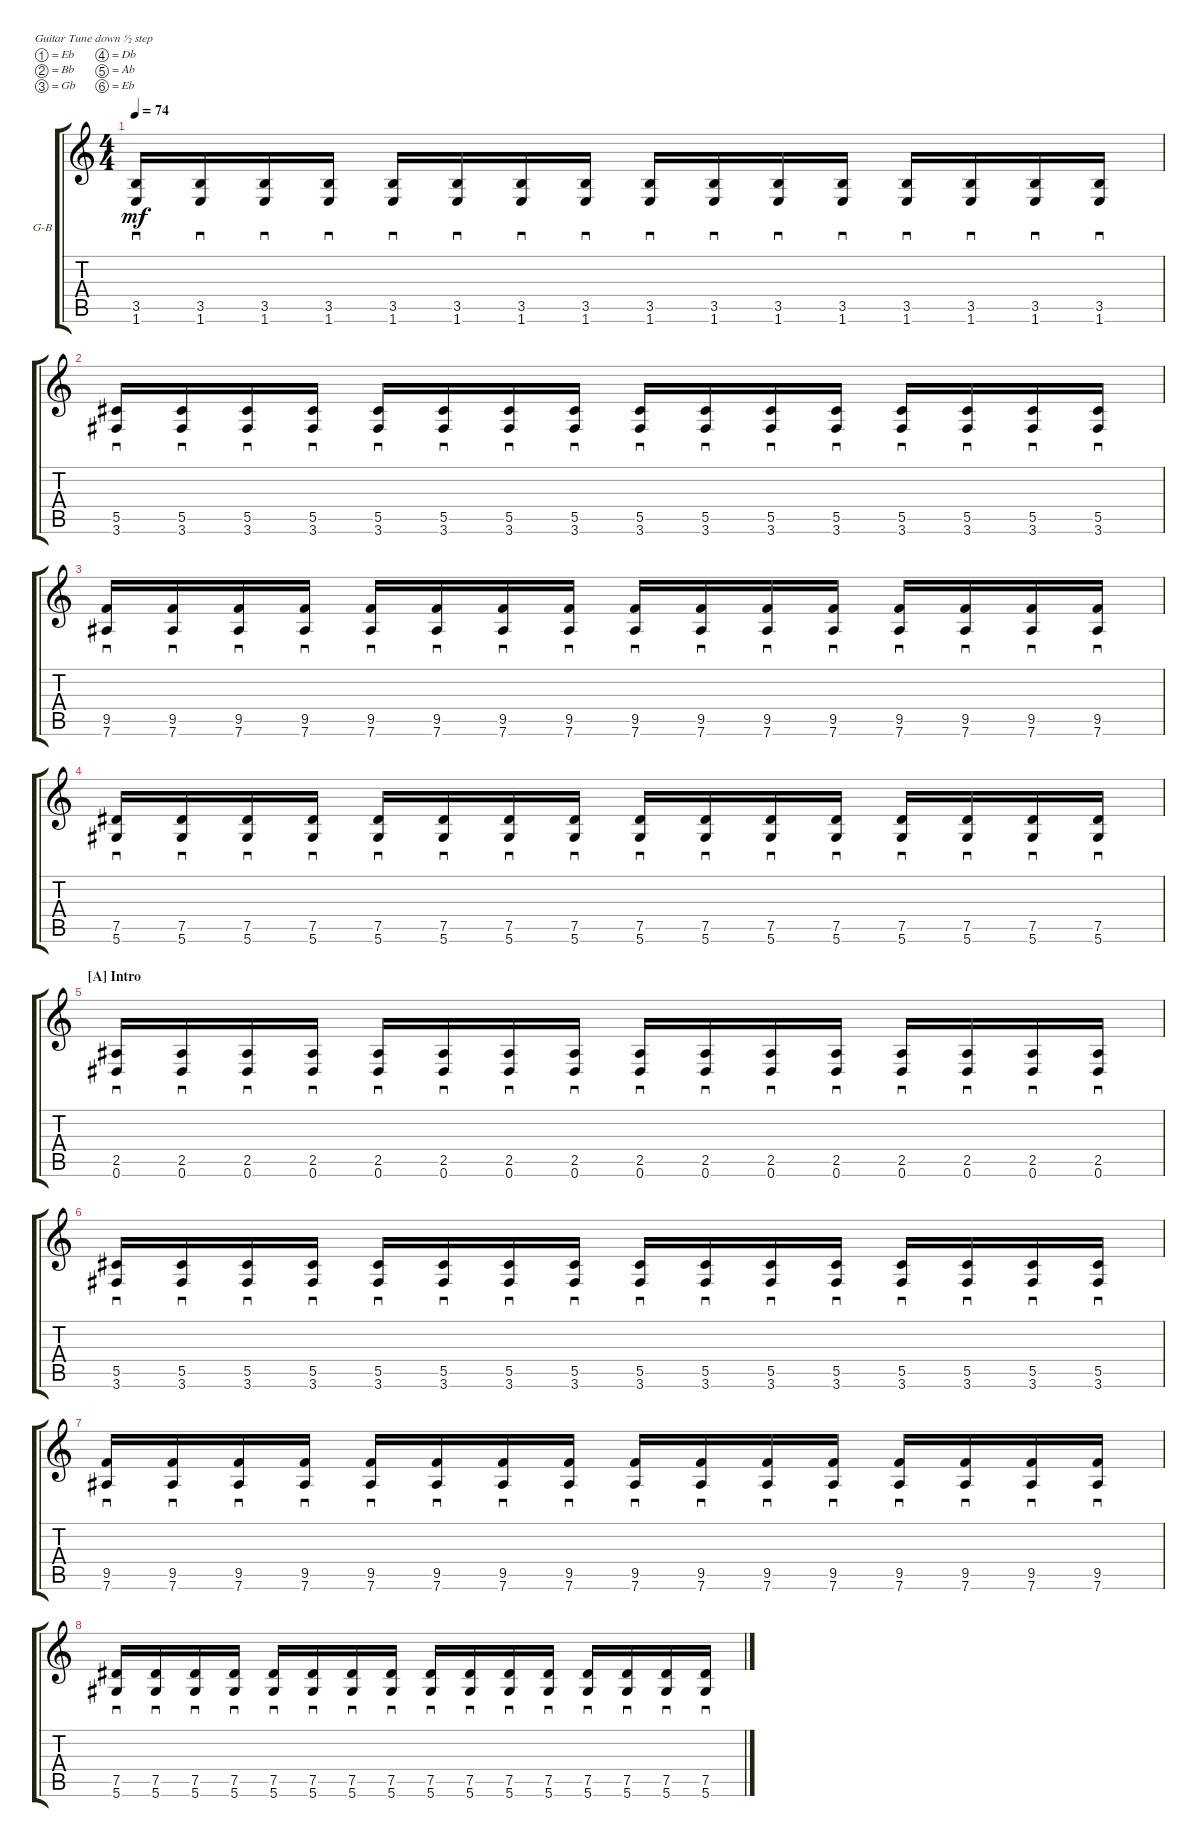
\defaultSystemsLayout 4
\bracketExtendMode groupsimilarinstruments
\firstSystemTrackNameOrientation horizontal
\otherSystemsTrackNameOrientation horizontal
\track ("Guitar Base" "G-B") {multiBarRest instrument acousticguitarsteel}
\staff {score tabs}
\tuning (Eb4 Bb3 Gb3 Db3 Ab2 Eb2)
\ts (4 4)
\tempo 74
\clef g2
\ks c
(1.6 3.5).16{sd dy mf} (1.6 3.5).16{sd} (1.6 3.5).16{sd} (1.6 3.5).16{sd} (1.6 3.5).16{sd} (1.6 3.5).16{sd} (1.6 3.5).16{sd} (1.6 3.5).16{sd} (1.6 3.5).16{sd} (1.6 3.5).16{sd} (1.6 3.5).16{sd} (1.6 3.5).16{sd} (1.6 3.5).16{sd} (1.6 3.5).16{sd} (1.6 3.5).16{sd} (1.6 3.5).16{sd} |
(5.5 3.6).16{sd} (5.5 3.6).16{sd} (5.5 3.6).16{sd} (5.5 3.6).16{sd} (5.5 3.6).16{sd} (5.5 3.6).16{sd} (5.5 3.6).16{sd} (5.5 3.6).16{sd} (5.5 3.6).16{sd} (5.5 3.6).16{sd} (5.5 3.6).16{sd} (5.5 3.6).16{sd} (5.5 3.6).16{sd} (5.5 3.6).16{sd} (5.5 3.6).16{sd} (5.5 3.6).16{sd} |
(7.6 9.5).16{sd} (7.6 9.5).16{sd} (7.6 9.5).16{sd} (7.6 9.5).16{sd} (7.6 9.5).16{sd} (7.6 9.5).16{sd} (7.6 9.5).16{sd} (7.6 9.5).16{sd} (7.6 9.5).16{sd} (7.6 9.5).16{sd} (7.6 9.5).16{sd} (7.6 9.5).16{sd} (7.6 9.5).16{sd} (7.6 9.5).16{sd} (7.6 9.5).16{sd} (7.6 9.5).16{sd} |
(5.6 7.5).16{sd} (5.6 7.5).16{sd} (5.6 7.5).16{sd} (5.6 7.5).16{sd} (5.6 7.5).16{sd} (5.6 7.5).16{sd} (5.6 7.5).16{sd} (5.6 7.5).16{sd} (5.6 7.5).16{sd} (5.6 7.5).16{sd} (5.6 7.5).16{sd} (5.6 7.5).16{sd} (5.6 7.5).16{sd} (5.6 7.5).16{sd} (5.6 7.5).16{sd} (5.6 7.5).16{sd} |
\section ("A" "Intro")
(0.6 2.5).16{sd} (0.6 2.5).16{sd} (0.6 2.5).16{sd} (0.6 2.5).16{sd} (0.6 2.5).16{sd} (0.6 2.5).16{sd} (0.6 2.5).16{sd} (0.6 2.5).16{sd} (0.6 2.5).16{sd} (0.6 2.5).16{sd} (0.6 2.5).16{sd} (0.6 2.5).16{sd} (0.6 2.5).16{sd} (0.6 2.5).16{sd} (0.6 2.5).16{sd} (0.6 2.5).16{sd} |
(5.5 3.6).16{sd} (5.5 3.6).16{sd} (5.5 3.6).16{sd} (5.5 3.6).16{sd} (5.5 3.6).16{sd} (5.5 3.6).16{sd} (5.5 3.6).16{sd} (5.5 3.6).16{sd} (5.5 3.6).16{sd} (5.5 3.6).16{sd} (5.5 3.6).16{sd} (5.5 3.6).16{sd} (5.5 3.6).16{sd} (5.5 3.6).16{sd} (5.5 3.6).16{sd} (5.5 3.6).16{sd} |
(7.6 9.5).16{sd} (7.6 9.5).16{sd} (7.6 9.5).16{sd} (7.6 9.5).16{sd} (7.6 9.5).16{sd} (7.6 9.5).16{sd} (7.6 9.5).16{sd} (7.6 9.5).16{sd} (7.6 9.5).16{sd} (7.6 9.5).16{sd} (7.6 9.5).16{sd} (7.6 9.5).16{sd} (7.6 9.5).16{sd} (7.6 9.5).16{sd} (7.6 9.5).16{sd} (7.6 9.5).16{sd} |
(5.6 7.5).16{sd} (5.6 7.5).16{sd} (5.6 7.5).16{sd} (5.6 7.5).16{sd} (5.6 7.5).16{sd} (5.6 7.5).16{sd} (5.6 7.5).16{sd} (5.6 7.5).16{sd} (5.6 7.5).16{sd} (5.6 7.5).16{sd} (5.6 7.5).16{sd} (5.6 7.5).16{sd} (5.6 7.5).16{sd} (5.6 7.5).16{sd} (5.6 7.5).16{sd} (5.6 7.5).16{sd}
